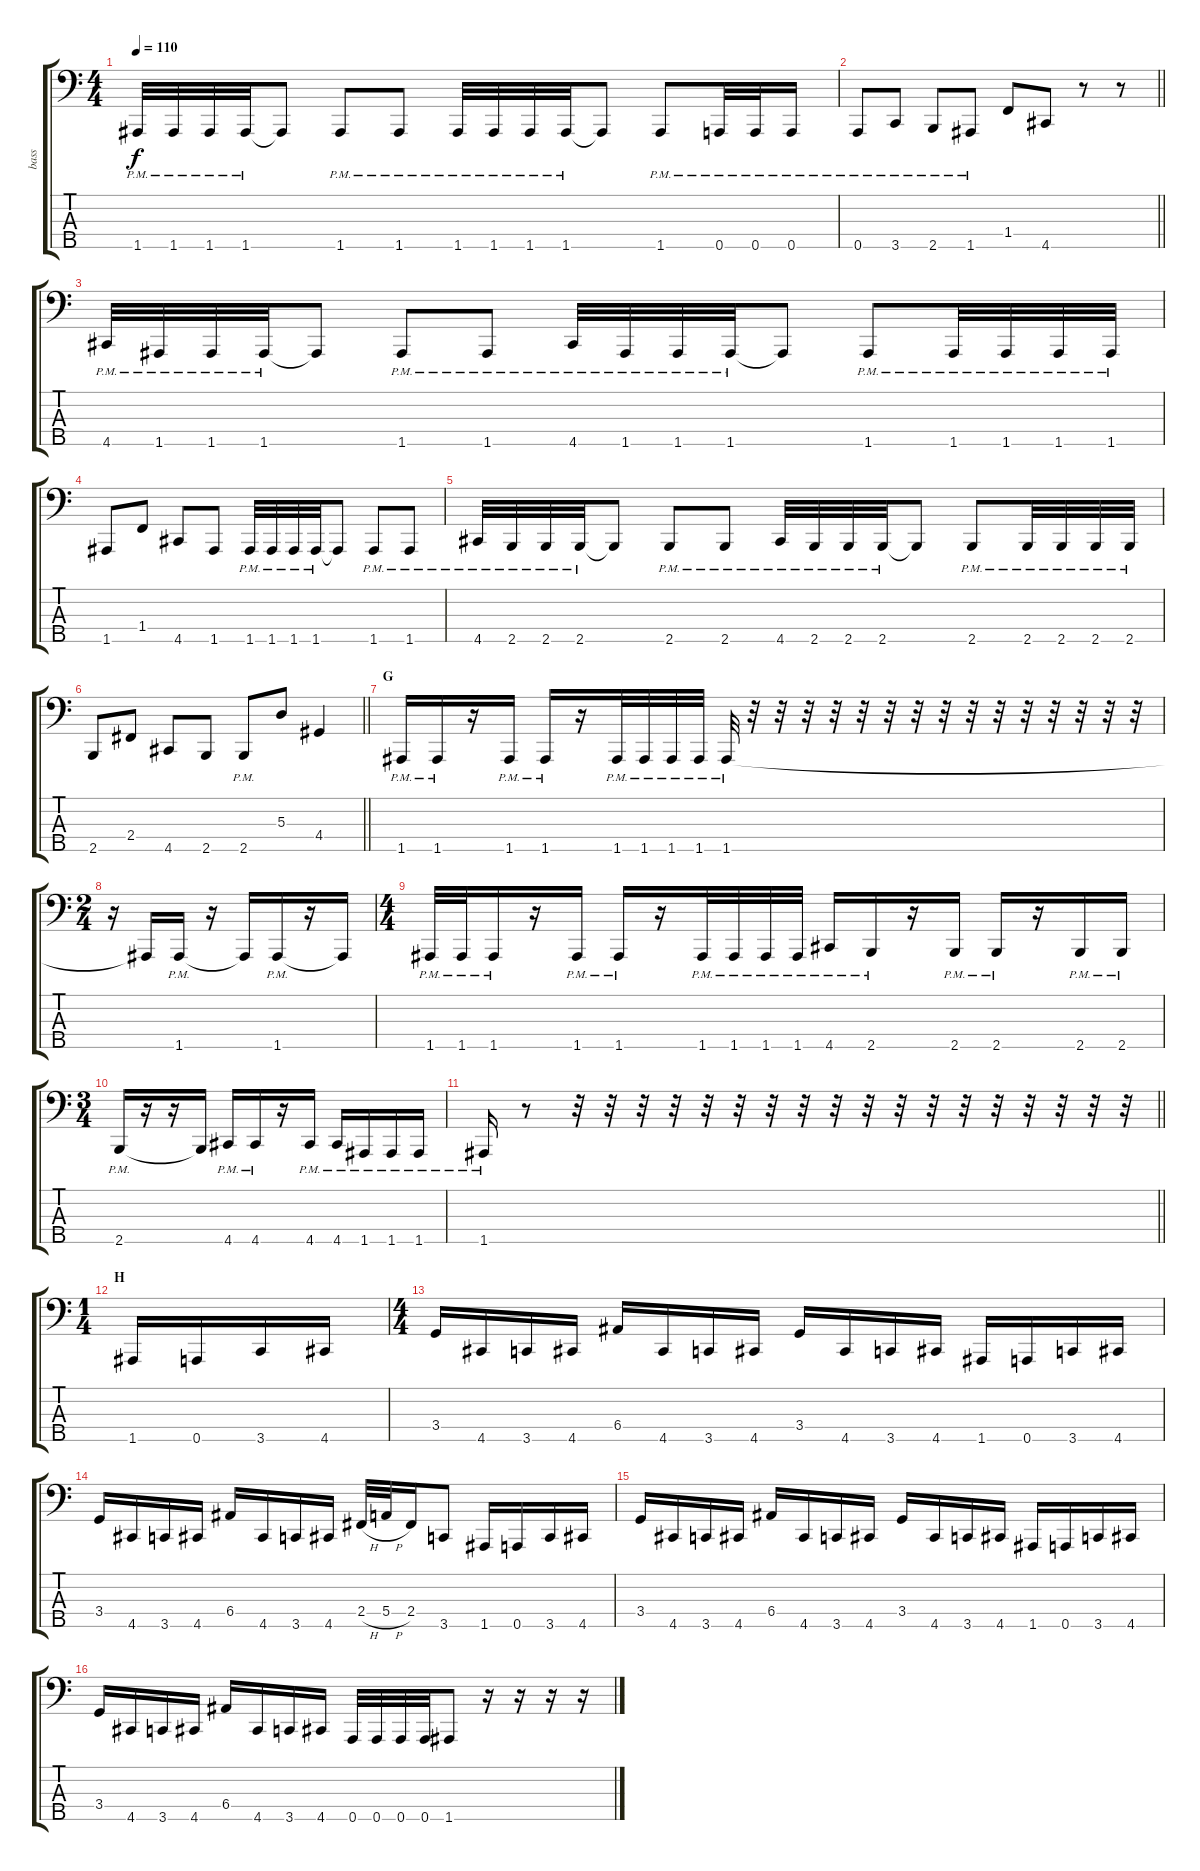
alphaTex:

\track ("bass" "bass") {instrument electricbassfinger}
\staff {score tabs}
\tuning (Gb2 D2 A1 E1 A0) {hide}
\ts (4 4)
\tempo 110
\clef f4
\ks c
1.5{pm}.32{dy f} 1.5{pm}.32 1.5{pm}.32 1.5{pm}.32 1.5{t}.8 1.5{pm}.8 1.5{pm}.8 1.5{pm}.32 1.5{pm}.32 1.5{pm}.32 1.5{pm}.32 1.5{t}.8 1.5{pm}.8 0.5{pm}.32 0.5{pm}.32 0.5{pm}.16 |
\barLineRight lightlight
0.5{pm}.8 3.5{pm}.8 2.5{pm}.8 1.5{pm}.8 1.4.8 4.5.8 r.8 r.8 |
4.5{pm}.32 1.5{pm}.32 1.5{pm}.32 1.5{pm}.32 1.5{t}.8 1.5{pm}.8 1.5{pm}.8 4.5{pm}.32 1.5{pm}.32 1.5{pm}.32 1.5{pm}.32 1.5{t}.8 1.5{pm}.8 1.5{pm}.32 1.5{pm}.32 1.5{pm}.32 1.5{pm}.32 |
1.5.8 1.4.8 4.5.8 1.5.8 1.5{pm}.32 1.5{pm}.32 1.5{pm}.32 1.5{pm}.32 1.5{t}.8 1.5{pm}.8 1.5{pm}.8 |
4.5{pm}.32 2.5{pm}.32 2.5{pm}.32 2.5{pm}.32 2.5{t}.8 2.5{pm}.8 2.5{pm}.8 4.5{pm}.32 2.5{pm}.32 2.5{pm}.32 2.5{pm}.32 2.5{t}.8 2.5{pm}.8 2.5{pm}.32 2.5{pm}.32 2.5{pm}.32 2.5{pm}.32 |
\barLineRight lightlight
2.5.8 2.4.8 4.5.8 2.5.8 2.5{pm}.8 5.3.8 4.4.4 |
\section ("" "G")
1.5{pm}.16 1.5{pm}.16 r.16 1.5{pm}.16 1.5{pm}.16 r.16 1.5{pm}.32 1.5{pm}.32 1.5{pm}.32 1.5{pm}.32 1.5{pm}.32 r.32 r.32 r.32 r.32 r.32 r.32 r.32 r.32 r.32 r.32 r.32 r.32 r.32 r.32 r.32 |
\ts (2 4)
r.16 1.5{t}.16 1.5{pm}.16 r.16 1.5{t}.16 1.5{pm}.16 r.16 1.5{t}.16 |
\ts (4 4)
1.5{pm}.32 1.5{pm}.32 1.5{pm}.16 r.16 1.5{pm}.16 1.5{pm}.16 r.16 1.5{pm}.32 1.5{pm}.32 1.5{pm}.32 1.5{pm}.32 4.5{pm}.16 2.5{pm}.16 r.16 2.5{pm}.16 2.5{pm}.16 r.16 2.5{pm}.16 2.5{pm}.16 |
\ts (3 4)
2.5{pm}.16 r.16 r.16 2.5{t}.16 4.5{pm}.16 4.5{pm}.16 r.16 4.5{pm}.16 4.5{pm}.16 1.5{pm}.16 1.5{pm}.16 1.5{pm}.16 |
\barLineRight lightlight
1.5{pm}.16 r.8 r.32 r.32 r.32 r.32 r.32 r.32 r.32 r.32 r.32 r.32 r.32 r.32 r.32 r.32 r.32 r.32 r.32 r.32 |
\ts (1 4)
\section ("" "H")
1.5.16 0.5.16 3.5.16 4.5.16 |
\ts (4 4)
3.4.16 4.5.16 3.5.16 4.5.16 6.4.16 4.5.16 3.5.16 4.5.16 3.4.16 4.5.16 3.5.16 4.5.16 1.5.16 0.5.16 3.5.16 4.5.16 |
3.4.16 4.5.16 3.5.16 4.5.16 6.4.16 4.5.16 3.5.16 4.5.16 2.4{h}.32 5.4{h}.32 2.4.16 3.5.8 1.5.16 0.5.16 3.5.16 4.5.16 |
3.4.16 4.5.16 3.5.16 4.5.16 6.4.16 4.5.16 3.5.16 4.5.16 3.4.16 4.5.16 3.5.16 4.5.16 1.5.16 0.5.16 3.5.16 4.5.16 |
3.4.16 4.5.16 3.5.16 4.5.16 6.4.16 4.5.16 3.5.16 4.5.16 0.5.32 0.5.32 0.5.32 0.5.32 1.5.8 r.16 r.16 r.16 r.16
